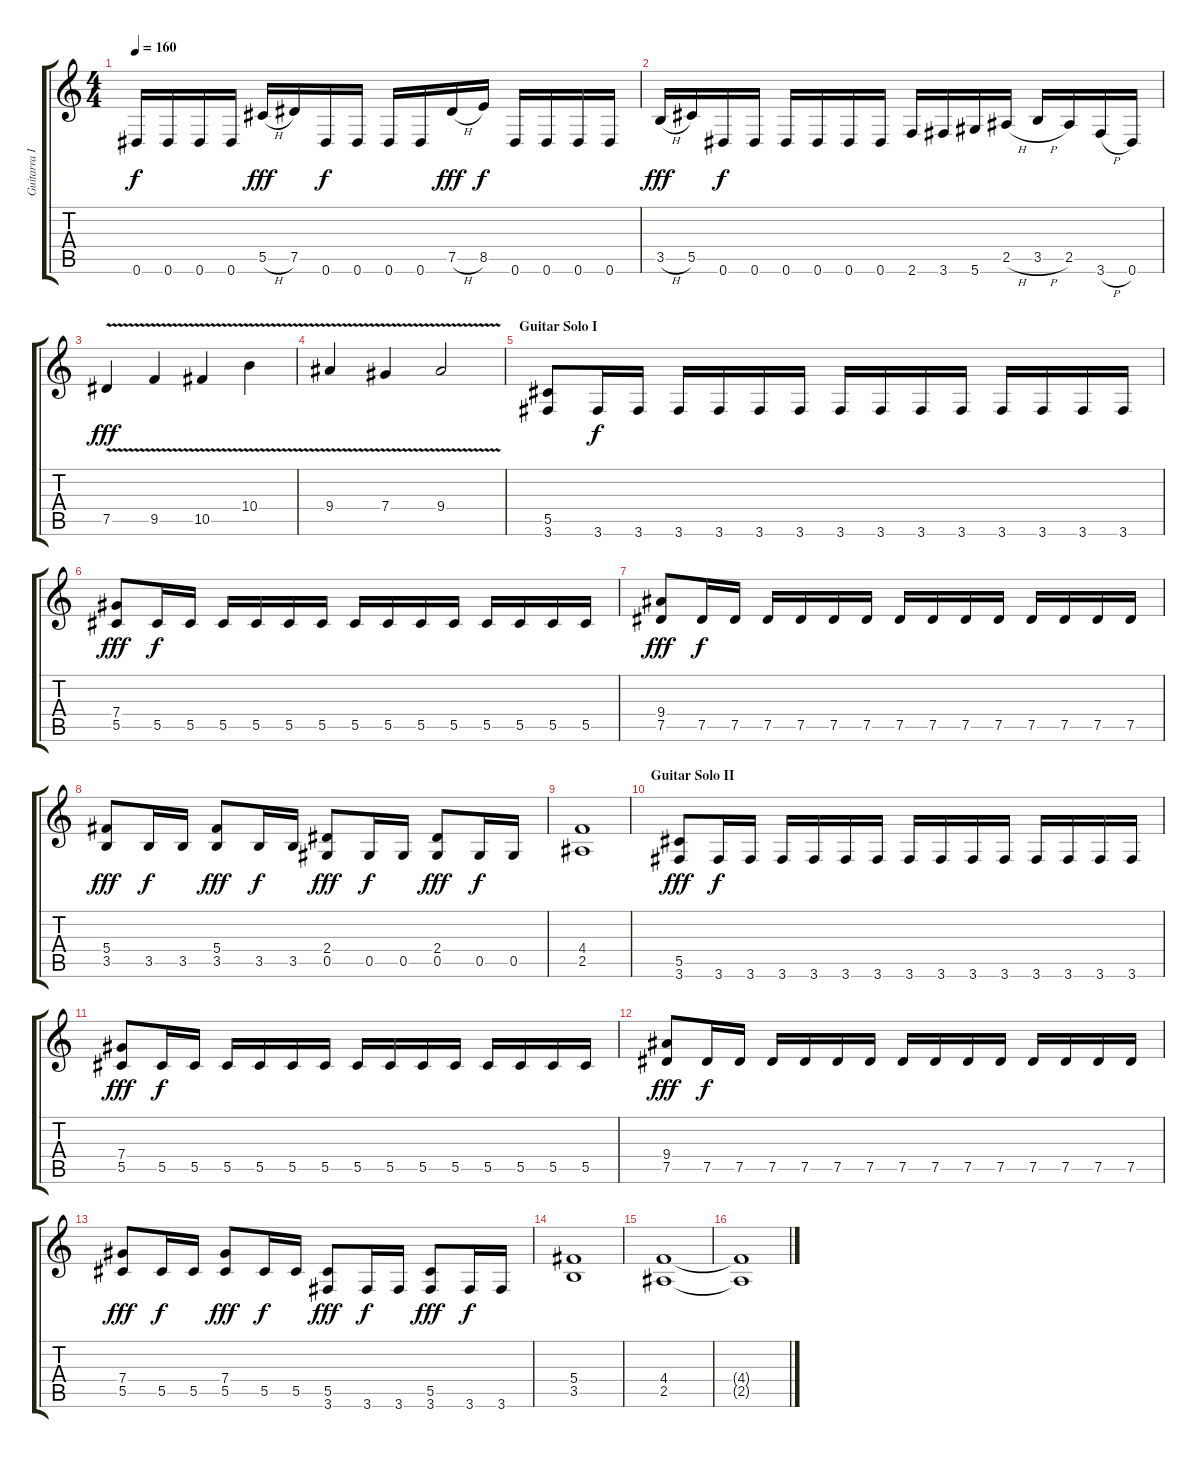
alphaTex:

\track ("Guitarra I" "Guitarra I") {instrument distortionguitar}
\staff {score tabs}
\tuning (Eb4 Bb3 Gb3 Db3 Ab2 Eb2) {hide}
\ts (4 4)
\tempo 160
\clef g2
\ks c
0.6.16{dy f} 0.6.16 0.6.16 0.6.16 5.5{h}.16{dy fff} 7.5.16 0.6.16{dy f} 0.6.16 0.6.16 0.6.16 7.5{h}.16{dy fff} 8.5.16{dy f} 0.6.16 0.6.16 0.6.16 0.6.16 |
3.5{h}.16{dy fff} 5.5.16 0.6.16{dy f} 0.6.16 0.6.16 0.6.16 0.6.16 0.6.16 2.6.16 3.6.16 5.6.16 2.5{h}.16 3.5{h}.16 2.5.16 3.6{h}.16 0.6.16 |
7.5{v}.4{dy fff} 9.5{v}.4 10.5{v}.4 10.4{v}.4 |
9.4{v}.4 7.4{v}.4 9.4{v}.2 |
\section ("" "Guitar Solo I")
(5.5 3.6).8 3.6.16{dy f} 3.6.16 3.6.16 3.6.16 3.6.16 3.6.16 3.6.16 3.6.16 3.6.16 3.6.16 3.6.16 3.6.16 3.6.16 3.6.16 |
(7.4 5.5).8{dy fff} 5.5.16{dy f} 5.5.16 5.5.16 5.5.16 5.5.16 5.5.16 5.5.16 5.5.16 5.5.16 5.5.16 5.5.16 5.5.16 5.5.16 5.5.16 |
(9.4 7.5).8{dy fff} 7.5.16{dy f} 7.5.16 7.5.16 7.5.16 7.5.16 7.5.16 7.5.16 7.5.16 7.5.16 7.5.16 7.5.16 7.5.16 7.5.16 7.5.16 |
(5.4 3.5).8{dy fff} 3.5.16{dy f} 3.5.16 (5.4 3.5).8{dy fff} 3.5.16{dy f} 3.5.16 (2.4 0.5).8{dy fff} 0.5.16{dy f} 0.5.16 (2.4 0.5).8{dy fff} 0.5.16{dy f} 0.5.16 |
(4.4 2.5).1 |
\section ("" "Guitar Solo II")
(5.5 3.6).8{dy fff} 3.6.16{dy f} 3.6.16 3.6.16 3.6.16 3.6.16 3.6.16 3.6.16 3.6.16 3.6.16 3.6.16 3.6.16 3.6.16 3.6.16 3.6.16 |
(7.4 5.5).8{dy fff} 5.5.16{dy f} 5.5.16 5.5.16 5.5.16 5.5.16 5.5.16 5.5.16 5.5.16 5.5.16 5.5.16 5.5.16 5.5.16 5.5.16 5.5.16 |
(9.4 7.5).8{dy fff} 7.5.16{dy f} 7.5.16 7.5.16 7.5.16 7.5.16 7.5.16 7.5.16 7.5.16 7.5.16 7.5.16 7.5.16 7.5.16 7.5.16 7.5.16 |
(7.4 5.5).8{dy fff} 5.5.16{dy f} 5.5.16 (7.4 5.5).8{dy fff} 5.5.16{dy f} 5.5.16 (5.5 3.6).8{dy fff} 3.6.16{dy f} 3.6.16 (5.5 3.6).8{dy fff} 3.6.16{dy f} 3.6.16 |
(5.4 3.5).1 |
(4.4 2.5).1 |
(4.4{t} 2.5{t}).1
